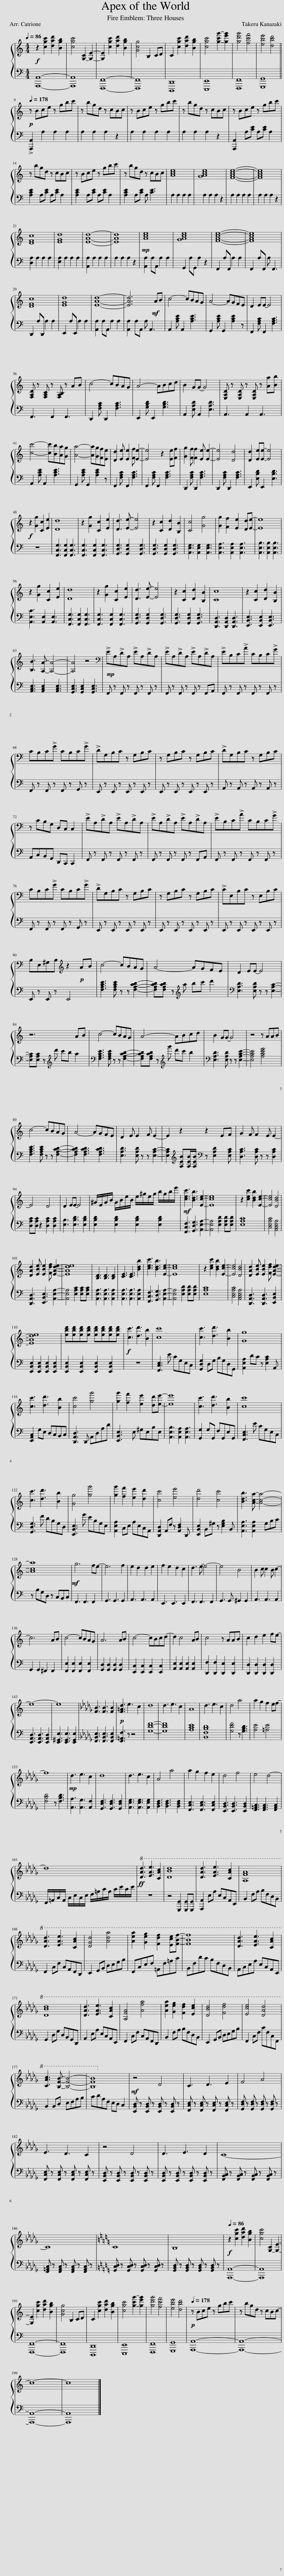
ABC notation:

X:1
%%score { 1 | 2 }
L:1/8
Q:1/4=86
M:4/4
I:linebreak $
K:C
V:1 treble
V:2 bass
V:1
!f! z2 [cgc']2 [dad']2 [Bgb]2 | [cgc']4 [G,-C]2 [G,E]2- | [G,E]2 [cgc']2 [dad']2 [Bgb]2 | [Gcg]4 B,2 CD | C2 [cgc']2 [dad']2 [Bgb]2 | %5
 [cgc']4 [g-c'g'-]2 [ge'g']2 | [gd'g']4 [fc'f']4 | [ebe']4 [dbd']4 ||$[Q:1/4=178]!p! z Bce z gbc' | z bgd z cBc | %10
 z Bce z gbc' | z bgd z cBc | z Bce z gbc' |$ z bgd z cBc | z Bce z gbc' | %15
!mf! z bgd z cBc |!p! [Ace]8 | [GAce]8 | [FAce]8- | [FAce]8 |$ %20
 [DFc]8 | [EGd]8 | [EAd]8- | [EAd]8 |!mp! [Ace]8 | %25
 [GAce]8 | [FAce]8- | [FAce]8 |$ [DFc]8 | [EGd]8 | %30
 [EAd]8- | [EAd]6!mf! AB | c4- cBAG | A4- AGFE | D2 EE- E4 |$ %35
 [F,A,D] z [F,A,C] z [F,A,B,] z AB | c4- cBAG | A4- ABcd | B2 GG- G4 | [E,A,D] z [E,A,D] z [E,A,D] z [Aa][Bb] |$ %40
 [cc']4- [cc'][Bb][Aa][Gg] | [Aa]4- [Aa][Gg][Ff][Ee] | [Dd]2 [Ee] [Ee]2 [Ff] [Ee]2- | [Ee]4 z2 [Ee][Ff] | [Gg]2 [Ff] [Ff]2 [Ee] [Ee]2- | %45
 [Ee]4 [Dd]4 | [Dd]2 [Ee][Ee]- [Ee]4 |$!f! z2 [Gg]2 [Cc]2 [Ee]2 | [Dd]8 | z2 [Gg]2 [Cc]2 [Ee]2 | %50
 [Dd]3 [Ee]- [Ee]4 | z2 [Cc]2 [Dd]2 [B,B]2 | [Cc]4 [Gg]4 | [Gg]2 [Ff]2 [Ee]2 [Dd][Ee]- | [Ee]8 |$ %55
 z2 [Gg]2 [Cc]2 [Ee]2 | [Dd]8 | z2 [Gg]2 [Cc]2 [Ee]2 | [Dd]3 [Ee]- [Ee]4 | z2 [Cc]2 [Dd]2 [B,B]2 | %60
 [Cc]8 | z2 [Cc]2 [Dd]2 [B,B]2 |$ [B,B]3 [A,A]- [A,A]4- | [A,A]4 z4 |[K:bass] !>!EA,!>!DA, !>!EA,!>!DA, | %65
 !>!EA,!>!DA, !>!EA,!>!DA, | !>!EB,C!>!A CB,C!>!G |$ CB,C!>!G CB,C!>!G | !>!DG,B,C z G,B,C | z G,B,C z G,B,C | %70
 !>!DG,B,C z G,B,C |$ z CB,G, D,C, C,2 | !>!EA,!>!DA, !>!EA,!>!DA, | !>!EA,!>!DA, !>!EA,!>!DA, | !>!EB,C!>!A CB,C!>!G |$ %75
 CB,C!>!G CB,C!>!G | !>!DG,B,C z G,B,C | z G,B,C z G,B,C | !>!CE,B,C z E,B,C |$ B,E,^G,B,[K:treble]!mf! z2!p! AB | %80
 c4- cBAG | A4- AGFE | D2 EE- E4 |$ z6 AB | c4- cBAG | %85
 A4- ABcd | B2 GG- G4 | z4 z AAB |$!mp! c4- cBAG | A4- AGFE | %90
 D2 E E2 F E2- | E2 z2 z2 EF | G2 F F2 E E2- |$ E4 D4 | D2 EE- E4 | %95
 ^G/E/G/B/ G/B/e/B/ e/^g/e/g/ b/g/b/e'/ |!mf! [cec']3 [Bdb]3 [Ece]2- | [Ece]8 | z2 [cec']2 [Bdb]2 [Ece]2- | [Ece]4 [DBd]4 |$ %100
 [DAd]2 [EBe] [EBe]2 [Fdf] [EAde]2- | [EAde]8 | [B,D]3 [B,D]3 [B,D]2 | [CE]3 [CE]3 [Bdb]2 | [cec']3 [Bdb]3 [Ece]2- | %105
 [Ece]8 | z2 [cec']2 [Bdb]2 [Ece]2- | [Ece]4 [DBd]4 | [DAd]2 [EBe] [EBe]2 [Fdf] [EAde]2- |$!mp! [EAde]8 | %110
 [ebd'][ebd'][ebd'][ebd'] [ebd'][ebd'][ebd'][ebd'] |!f! [cc']3 [dd']3 [Bb]2 | [cc']8 | [cc']3 [dd']3 [Bb]2 | [Gg]8 |$ %115
 [cc']3 [dd']3 [Bb]2 | [cc']4 [gg']4 | [gg']2 [ff']2 [ee']2 [dd'][ee']- | [ee']8 | [cc']3 [dd']3 [Bb]2 | %120
 [cc']8 |$ [cc']3 [dd']3 [Bb]2 | [Gg]4 [gg']4 | [gg']2 [ff']2 [ee']2 [dd']2 | [cc']4 [ee']4 | %125
 [dd']4 [cc']4 | [Bdb]3 [Aca]- [Aca]4- |$ [Aca]8 |!mf! g6 fe- | e6 f2 | %130
 e2 d2 d2 e2 | f2 e2 d2 c2 | d3 e- e4- | e4 B4 | B2 c c2 B c2- |$ %135
 c6 AB | c4- cBAG | A6 AB | c4- cBcd- | d2 c4 AB | %140
 c4 z AAB | c2 d2 e2 fe- |$ e8- | e8 |[K:Db] [FB]3 [FB]3 [FB]2 | %145
!p! [F=Ad]3 e3 c2 | d8 | d3 e3 c2 | A8 | d3 e3 c2 | %150
 d4 a4 | a2 g2 f2 ef- |$ f8 |!mp! d3 e3 c2 | d8 | %155
 d3 e3 c2 | A4 a4 | a2 g2 f2 e2 | d4 f4 | e4!f! d4- |$ %160
!mp! d8 |!ff!!8va(! [dad']3 [eae']3 [cac']2 | [dbd']8 | [dad']3 [eae']3 [cac']2 | [Afa]8 |$ %165
 [dad']3 [eae']3 [cac']2 | [dgd']4 [ad'a']4 | [ae'a']2 [ge'g']2 [fd'f']2 [ec'e'][fbf']- | [fbf']8 | [dad']3 [eae']3 [cac']2 |$ %170
 [dbd']8 | [dad']3 [eae']3 [cac']2 | [Afa]4 [af'a']4 | [ae'a']2 [ge'g']2 [fd'f']2 [ec'e']2 | [dbd']4 [fd'f']4 | %175
 [ec'e']4 [dad']4 |$ [cac']3 [Bfb]- [Bfb]4- | [Bfb]8!8va)! |!mf! z4 D4 | C3 D3 E2 | %180
 F4 A4 |$ E3 D3 C2 | z4 D4 | D3 E3 D2 | C8- |$ %185
 C8 |[K:C] C8 | B,8 |[Q:1/4=86]!f! z2 [cgc']2 [dad']2 [Bgb]2 | [cgc']4 [G,-C]2 [G,E]2- |$ %190
 [G,E]2 [cgc']2 [dad']2 [Bgb]2 | [Gcg]4 B,2 CD | C2 [cgc']2 [dad']2 [Bgb]2 | [cgc']4 [g-c'g'-]2 [ge'g']2 | [gd'g']4 [fc'f']4 | %195
 [ebe']4 [dbd']4 |!p![Q:1/4=178] z Bce z gbc' | z bgd z cBc- |$ c8- | c8 |] %200
V:2
!ped! [A,,,A,,]8- | [A,,,A,,]8 |!ped! [F,,,F,,]8-!ped-up! | [F,,,F,,]8 |!ped! [D,,,D,,]8!ped-up! | %5
!ped! [E,,,E,,]8!ped-up! |!ped! [F,,,F,,]8!ped-up! |!ped! [G,,,G,,]8!ped-up! ||$!ped! !>![A,,,A,,]2 A,2 A,2 A,2!ped-up! | A,2 A,2 A,2 z2 | %10
!ped! A,2!ped-up! A,2 A,2 A,2 | A,2 A,2 A,2 z2 |!ped! [A,,,A,,]2!ped-up! A,[CE] A,[CE] A,2 |$!ped! [A,CE]2 A,[CE] A,[CE] A,2!ped-up! |!ped! [A,CE]2 A,[CE] A,[CE] A,2!ped-up! | %15
!ped! [A,CE]2 A,[CE] A, [CE]3!ped-up! |!ped! A,2 A,2 A,2 A,2!ped-up! |!ped! A,2 A,2 A,2 z2!ped-up! |!ped! A,2 A,2 A,2 A,2!ped-up! | A,2 A,2 A,2 z2 |$ %20
!ped! [D,A,]2 A,2 A,2 A,2!ped-up! |!ped! [E,A,]2 A,2 A,2 A,2!ped-up! |!ped! [A,,A,]2 A,2 A,2 A,2!ped-up! | A,2 A,2 A,2 z2 |!ped! [A,,A,]2 A,A,, A,2 A,2!ped-up! | %25
!ped! G,,2 A,G,, A,2 z2!ped-up! |!ped! F,,2 A,F,, A,2 A,2!ped-up! | F,,2 A,F,, A, F,,3 |$!ped! D,,2!ped-up! A,D,, A,2 A,2 |!ped! E,,2 A,E,, A,2 A,2!ped-up! | %30
!ped! [A,,A,]2 A,A,, A,2 A,2!ped-up! | [A,,A,]2 A,A,, A,!ped! A,,3!ped-up! | A,,2 [A,CE] A,,2 [A,CE]3 |!ped! G,,2!ped-up! [A,CE] G,,2 [A,CE]2 z |!ped! F,,2 [F,A,C] F,,2 [F,A,C]3!ped-up! |$ %35
!ped! F,,3 F,,2 F,,3!ped-up! |!ped! D,,2 [F,A,C] D,,2 [F,A,C]3!ped-up! |!ped! E,,2 [G,B,D] E,,2 [G,B,D]3!ped-up! |!ped! A,,2 [E,A,D] A,,2 [E,A,D]3!ped-up! |!ped! A,,3 A,,2 A,,3!ped-up! |$ %40
!ped! A,,2 [A,CE] A,,2 [A,CE]3!ped-up! |!ped! G,,2 [A,CE] G,,2 [A,CE]2 z!ped-up! |!ped! F,,2 [F,A,C] F,,2 [F,A,C]3!ped-up! |!ped! F,,2 [F,A,C] F,,2 [F,A,C]3!ped-up! |!ped! D,,2 [F,A,C] D,,2 [F,A,C]3!ped-up! | %45
!ped! D,,2 [F,A,C] D,,2 [F,A,C]3!ped-up! |!ped! E,,2 [E,B,D] E,,2 [E,B,D]3!ped-up! |$ z8 |!ped! [F,,C,G,]3 [F,,C,G,]2 [F,,C,G,]3!ped-up! |!ped! [F,,C,G,]3 [F,,C,G,]2 [F,,C,G,]3!ped-up! | %50
!ped! [G,,D,G,]3 [G,,D,G,]2 [G,,D,G,]3!ped-up! |!ped! [G,,D,G,]3 [G,,D,G,]2 [G,,D,G,]3!ped-up! |!ped! [A,,E,G,]3 [A,,E,G,]2 [A,,E,G,]3!ped-up! |!ped! [A,,E,A,]3 [A,,E,A,]2 [A,,E,A,]3!ped-up! |!ped! [A,,E,B,]3 [A,,E,B,]2 [A,,E,B,]3!ped-up! |$ %55
!ped! [A,,E,C]3 [A,,E,]2 [A,,E,]3!ped-up! |!ped! [F,,C,G,]3 [F,,C,G,]2 [F,,C,G,]3!ped-up! |!ped! [F,,C,G,]3 [F,,C,G,]2 [F,,C,G,]3!ped-up! |!ped! [G,,D,G,]3 [G,,D,G,]2 [G,,D,G,]3!ped-up! |!ped! [G,,D,G,]3 [G,,D,G,]2 [G,,D,G,]3!ped-up! | %60
!ped! [D,,A,,D,]3 [D,,A,,D,]2 [D,,A,,D,]3!ped-up! |!ped! [E,,B,,E,]3 [E,,B,,E,]2 [E,,B,,E,]3!ped-up! |$!ped! [A,,C,E,]3 [A,,C,E,]2 [A,,C,E,]3!ped-up! |!ped! [G,,C,E,]3 [G,,C,E,]2 [G,,C,E,]3!ped-up! |!mp!!ped! F,, z F,, z F,, z F,, z!ped-up! | %65
!ped! F,, z F,, z F,, z F,,A,,!ped-up! |!ped! F,, z F,, z F,, z F,, z!ped-up! |$!ped! F,, z F,, z F,, z G,, z!ped-up! |!ped! E,, z E,, z E,, z E,, z!ped-up! |!ped! E,, z E,, z E,, z E,, z!ped-up! | %70
!ped! A,, z A,, z A,, z A,, z!ped-up! |$!ped! A,,C,B,,G,, D,,C,, C,,2!ped-up! |!ped! F,, z F,, z F,, z F,, z!ped-up! |!ped! F,, z F,, z F,, z F,,A,,!ped-up! |!ped! F,, z F,, z F,, z F,, z!ped-up! |$ %75
!ped! F,, z F,, z F,, z G,, z!ped-up! |!ped! E,, z E,, z E,, z E,, z!ped-up! |!ped! E,, z E,, z E,, z E,, z!ped-up! |!ped! E,, z E,, z E,, z E,, z!ped-up! |$!ped! E,, z E,, z E,,4!ped-up! | %80
 [F,A,CE]3 [F,A,CE] z z [F,A,CD]2- | [F,A,CD][F,A,CD] z[K:treble] a bc' d'2 |[K:bass] [E,A,D]3 [E,A,D] z z [E,A,C]2- |$ [E,A,C][E,A,C] z[K:treble] d' c'b a2 |[K:bass] [F,A,CE]3 [F,A,CE] z z [F,A,CD]2- | %85
 [F,A,CD][F,A,CD] z[K:treble] g' d'c' b2 |[K:bass] [E,A,D]3 [E,A,D] z z [E,A,CE]2- | [E,A,CE]4 [A,CEG]4 |$ [F,A,CE]3 [F,A,CE] z z [F,A,CD]2- | [F,A,CD]2 [F,A,CD]3 [F,A,CD]3 | %90
 [E,A,D]3 [E,A,D] z z [E,A,C]2- | [E,A,C]2[K:treble] [A,EB][A,EB]/[A,EB]/[K:bass] z [E,A,D]2 [E,A,C] | [D,A,C]3 [D,A,C] z z [D,A,C]2 |$ [D,A,C][D,A,C] z2 [D,A,C]2 [D,A,C]2 | [E,B,]3 [E,B,D]3 [E,B,D]2 | %95
!ped! [E,B,D]2 [E,B,D]2 [E,B,D]2 [E,B,D]2!ped-up! |!ped! [F,,C,F,]3!ped! [G,,D,G,]3!ped-up!!ped! [A,,E,A,]2-!ped-up! | [A,,E,A,]4!ped! [E,A,D]2!ped-up! [E,A,D][E,A,D] |!ped! [E,A,C]8!ped-up! |!ped! [C,E,A,C]4!ped! [A,,C,E,A,]4!ped-up! |$ %100
!ped! [D,,A,,D,]3!ped-up!!ped! [E,,B,,E,]3!ped-up!!ped! [A,,E,A,]2-!ped-up! | [A,,E,A,]4!ped! [E,A,C]2!ped-up! [E,A,C][E,A,C] |!ped! [A,,E,A,]3 [A,,E,A,]3 [A,,E,A,]2!ped-up! |!ped! [A,,E,A,]3 [A,,E,A,]3!ped-up!!ped! [A,,E,A,]2!ped-up! |!ped! [F,,C,F,]3!ped-up!!ped! [G,,D,G,]3!ped-up!!ped! [A,,E,A,]2-!ped-up! | %105
 [A,,E,A,]4!ped! [E,A,D]2!ped-up! [E,A,D][E,A,D] |!ped! [E,A,C]8!ped-up! |!ped! [C,E,A,C]4!ped! [A,,C,E,A,]4!ped-up! |!ped! [D,,A,,D,]3!ped-up! [D,,A,,D,]3!ped! [E,,B,,E,]2!ped-up! |$ [E,,B,,E,]2 [E,,B,,E,]2 [E,,B,,E,]2 [E,,B,,E,]2 | %110
!ped! [E,,B,,E,]2 [E,,B,,E,]2 [E,,B,,E,]2 [E,,B,,E,]2!ped-up! | z8 |!ped! [F,,C,E,]3 E CG,E,C,!ped-up! |!ped! [G,,D,G,]2 D,G, B,G,D,G,,!ped-up! |!ped! [A,,E,A,]2 DC z [E,A,C]2 A,,!ped-up! |$ %115
!ped! [E,,A,,C,]2 G,E, D,C,B,,C,!ped-up! |!ped! [D,,A,,D,]3 D,, A,,D,A,D!ped-up! |!ped! [E,,B,,E,]3 E, ^G,E,B,E,!ped-up! |!ped! [A,,E,B,]3 [A,,E,A,]2 [A,,E,A,]3!ped-up! |!ped! [G,,G,]2 G,G,, F,G,,E,G,,!ped-up! | %120
!ped! [F,,C,E,]3 E CG,E,C,!ped-up! |$!ped! [G,,D,G,]3 F DB,G,D,!ped-up! |!ped! [E,,B,,E,]3 G EB,G,E,!ped-up! |!ped! [A,,E,A,]2 C,E, A,E,C,A,,!ped-up! |!ped! [D,,A,,D,]2 A,,F, z [A,,D,F,]2 D,,!ped-up! | %125
!ped! [E,,B,,E,]2 B,,^G, z [E,G,B,]2 B,,!ped-up! |!ped! [A,,E,A,]3 [A,,E,A,]2 G,B,C!ped-up! |$ z B,G,D, z C,B,,C, |!ped! F,,3 F,,3 F,,2!ped-up! |!ped! G,,3 G,,3 G,,2!ped-up! | %130
!ped! A,,3 A,,3 A,,2!ped-up! |!ped! E,,3 E,,3 E,,2!ped-up! |!ped! F,,3 F,,3 F,,2!ped-up! |!ped! G,,3 G,,!ped! ^G,,2!ped-up! G,,2!ped-up! |!ped! A,,3 A,,3 A,,2!ped-up! |$ %135
!ped! G,,2 G,,2!ped! ^F,,2!ped-up! F,,2!ped-up! |!ped! [F,,E,]2 [F,,E,]2 [F,,E,]2 [F,,E,]2!ped-up! |!ped! [G,,D,]2 [G,,D,]2 [G,,D,]2 [G,,D,]2!ped-up! |!ped! [E,,C,]2 [E,,C,]2 [E,,C,]2 [E,,C,]2!ped-up! |!ped! [A,,E,]2 [A,,E,]2 [A,,E,]2 [A,,E,]2!ped-up! | %140
!ped! [D,,F,]2 [D,,F,]2!ped! [D,,E,]2!ped-up! [D,,E,]2!ped-up! |!ped! [D,,D,]2 [D,,D,]2 [D,,D,]2 [D,,D,]2!ped-up! |$!ped! [E,,A,,D,]3 [E,,A,,D,]3 [E,,A,,D,]2!ped-up! |!ped! [E,,^G,,E,]3 [E,,G,,E,]3 [E,,G,,E,]2!ped-up! |[K:Db]!ped! [F,,B,,E,]3 [F,,B,,E,]3 [F,,B,,E,]2!ped-up! | %145
!ped! [F,,=A,,F,]3 z z4!ped-up! |!ped! [G,DF]8-!ped-up! | [G,DF]8 |!ped! [A,CE]8!ped-up! |!ped! [B,,F,B,D]8!ped-up! | %150
!ped! [G,DF]4 z [G,B,D]3!ped-up! |!ped! [A,E]4!ped! [=A,E]4!ped-up! |$!ped! [F,B,D]4 z [F,B,D]3!ped-up! |!ped! [A,,A,]3 [A,,G,]3 [A,,F,]2!ped-up! |!ped! [G,,D,F,]3 [G,,D,F,]3 [G,,D,F,]2!ped-up! | %155
!ped! [A,,E,G,]3 [A,,E,G,]3 [A,,E,G,]2!ped-up! |!ped! [B,,D,F,]3 [B,,D,F,]3 [B,,D,F,]2!ped-up! |!ped! [F,,C,E,]3 [F,,C,E,]3 [F,,C,E,]2!ped-up! |!ped! [E,,B,,D,]3 [E,,B,,D,]3 [E,,B,,D,]2!ped-up! |!ped! [F,,=A,,C,]3 [F,,A,,C,]3 [F,,A,,C,]2!ped-up! |$ %160
!ped! F,,/=A,,/C,/A,,/ C,/E,/C,/E,/ F,/=A,/C/A,/ C/E/C/E/!ped-up! | z8 | z4!ped! [G,,,G,,]2 [G,,,G,,][G,,,G,,]!ped-up! |!ped! [A,,,A,,]2 E,A, E,C,A,,E,,!ped-up! |!ped! B,,2 F,A, B,F,D,B,,!ped-up! |$ %165
!ped! F,,2 C,F, C,A,,F,,D,,!ped-up! |!ped! E,,2 G,,B,, D,E,G,B,!ped-up! |!ped! F,,C,E,F,!ped! =A,,!ped-up!F,=A,C!ped-up! |!ped! B,,F,DC B,F,D,B,,!ped-up! |!ped! A,,C,E,A, E,C,A,,E,,!ped-up! |$ %170
!ped! G,,2 D,G, D,B,,G,,D,,!ped-up! |!ped! A,,2 E,A, E,C,A,,E,,!ped-up! |!ped! F,,2 C,F, C,A,,F,,D,,!ped-up! |!ped! B,,2 F,A, B,F,D,B,,!ped-up! |!ped! E,,2 G,,B,, D,E,G,B,!ped-up! | %175
!ped! F,,2 C,F, CF,C,F,,!ped-up! |$!ped! B,,2 B,,D, E,F,A,B,!ped-up! | CDA,F, E,D, C,2 |!ped! [E,,B,,D,] z [E,,B,,D,] z [E,,B,,D,] z [E,,B,,D,] z!ped-up! |!ped! [F,,C,E,] z [F,,C,E,] z [F,,C,E,] z [F,,C,E,] z!ped-up! | %180
!ped! [G,,D,F,] z [G,,D,F,] z [G,,D,F,] z [G,,D,F,] z!ped-up! |$!ped! [F,,C,E,] z [F,,C,E,] z [F,,C,E,] z [F,,C,E,] z!ped-up! |!ped! [E,,B,,D,] z [E,,B,,D,] z [E,,B,,D,] z [E,,B,,D,] z!ped-up! |!ped! [E,,B,,D,] z [E,,B,,D,] z [E,,B,,D,] z [E,,B,,D,] z!ped-up! |!ped! [F,,B,,C,] z [F,,B,,C,] z [F,,B,,C,] z [F,,B,,C,] z!ped-up! |$ %185
!ped! [F,,=A,,C,] z [F,,A,,C,] z [F,,A,,C,] z [F,,A,,C,] z!ped-up! |[K:C]!ped! [G,,C,D,] z [G,,C,D,] z [G,,C,D,] z [G,,C,D,] z!ped-up! |!ped! [G,,B,,D,] z [G,,B,,D,] z [G,,B,,D,] z [G,,B,,D,] z!ped-up! |!ped! [A,,,A,,]8-!ped-up! | [A,,,A,,]8 |$ %190
!ped! [F,,,F,,]8-!ped-up! | [F,,,F,,]8 |!ped! [D,,,D,,]8!ped-up! |!ped! [E,,,E,,]8!ped-up! |!ped! [F,,,F,,]8!ped-up! | %195
!ped! [G,,,G,,]8!ped-up! |!ped! [A,,,A,,]8-!ped-up! | [A,,,A,,]8- |$ [A,,,A,,]8- | [A,,,A,,]8 |] %200
